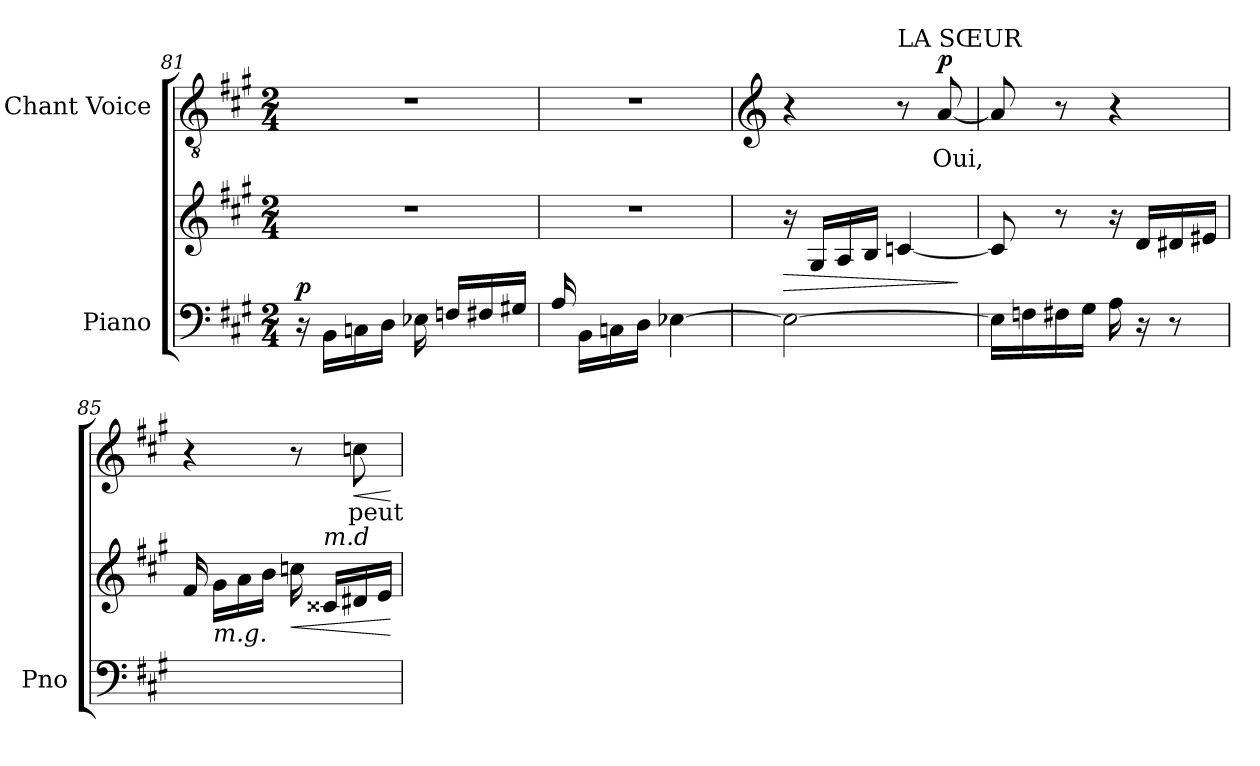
**kern	**kern	**dynam	**kern	**text	**dynam
*part2	*part2	*part2	*part1	*part1	*part1
*staff3	*staff2	*staff2/3	*staff1	*staff1	*staff1
*I"Piano	*	*	*I"Chant Voice	*	*
*I'Pno	*	*	*	*	*
*clefF4	*clefG2	*	*clefGv2	*	*
*k[f#c#g#]	*k[f#c#g#]	*	*k[f#c#g#]	*	*
*M2/4	*M2/4	*	*M2/4	*	*
=81	=81	=81	=81	=81	=81
!	!	!LO:DY:a=2	!	!	!
16r	2r	p	2r	.	.
16BB\LL	.	.	.	.	.
16Cn\	.	.	.	.	.
16D\JJ	.	.	.	.	.
16E-X\	.	.	.	.	.
16Fn/LL	.	.	.	.	.
16F#X/	.	.	.	.	.
16G#X/JJ	.	.	.	.	.
=82	=82	=82	=82	=82	=82
16A/	2r	.	2r	.	.
16BB\LL	.	.	.	.	.
16Cn\	.	.	.	.	.
16D\JJ	.	.	.	.	.
[4E-X\	.	.	.	.	.
!!LO:LB:g=z
=83	=83	=83	=83	=83	=83
*	*	*	*clefG2	*	*
!	!	!LO:HP:b	!	!	!
2E-\_	16r	>	4r	.	.
.	16G#/LL	.	.	.	.
.	16A/	.	.	.	.
.	16B/JJ	.	.	.	.
!	!	!	!LO:TX:a:t=LA SŒUR	!	!
.	[4cn/	.	8r	.	.
!	!	!	!	!LO:LY:b	!LO:DY:a
.	.	.	[8a/	Oui,	p
.	.	]	.	.	.
=84	=84	=84	=84	=84	=84
16E-\LL]	8c/]	.	8a/]	.	.
16Fn\	.	.	.	.	.
16F#X\	8r	.	8r	.	.
16G#\JJ	.	.	.	.	.
16A\	16r	.	4r	.	.
16r	16d/LL	.	.	.	.
8r	16d#X/	.	.	.	.
.	16e#X/JJ	.	.	.	.
=85	=85	=85	=85	=85	=85
2ryy	16f#/	.	4r	.	.
!	!LO:TX:b:i:t=m.g.	!	!	!	!
.	16g#\LL	.	.	.	.
.	16a\	.	.	.	.
.	16b\JJ	.	.	.	.
!	!	!LO:HP:b	!	!	!
.	16ccn\	<	8r	.	.
!	!LO:TX:a:i:t=m.d	!	!	!	!
.	16c##X/LL	.	.	.	.
!	!	!	!	!LO:LY:b	!LO:HP:b
.	16d#X/	.	8ccn\	peut-	<
.	16e/JJ	.	.	.	.
.	.	[	.	.	[
=	=	=	=	=	=
*-	*-	*-	*-	*-	*-
